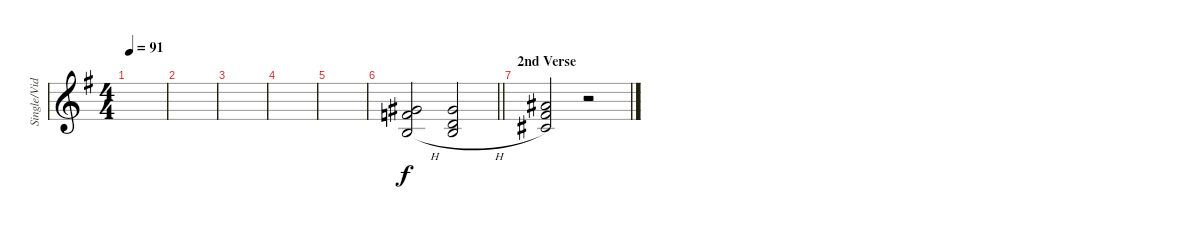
\track ("Single/Video Edition variations" "Single/Vid") {instrument frenchhorn}
\staff {score}
\tuning (Eb4 Bb3 Gb3 Db3 Ab2 Eb2) {hide}
\ts (4 4)
\tempo 91
\clef g2
\ks g
|
|
|
|
|
\barLineRight lightlight
(5.1{h} 7.2{h} 5.3{h}).2 (5.1{h} 4.2{h} 5.3{h}).2 |
\section ("" "2nd Verse")
(7.1 8.2 7.3).2 r.2
